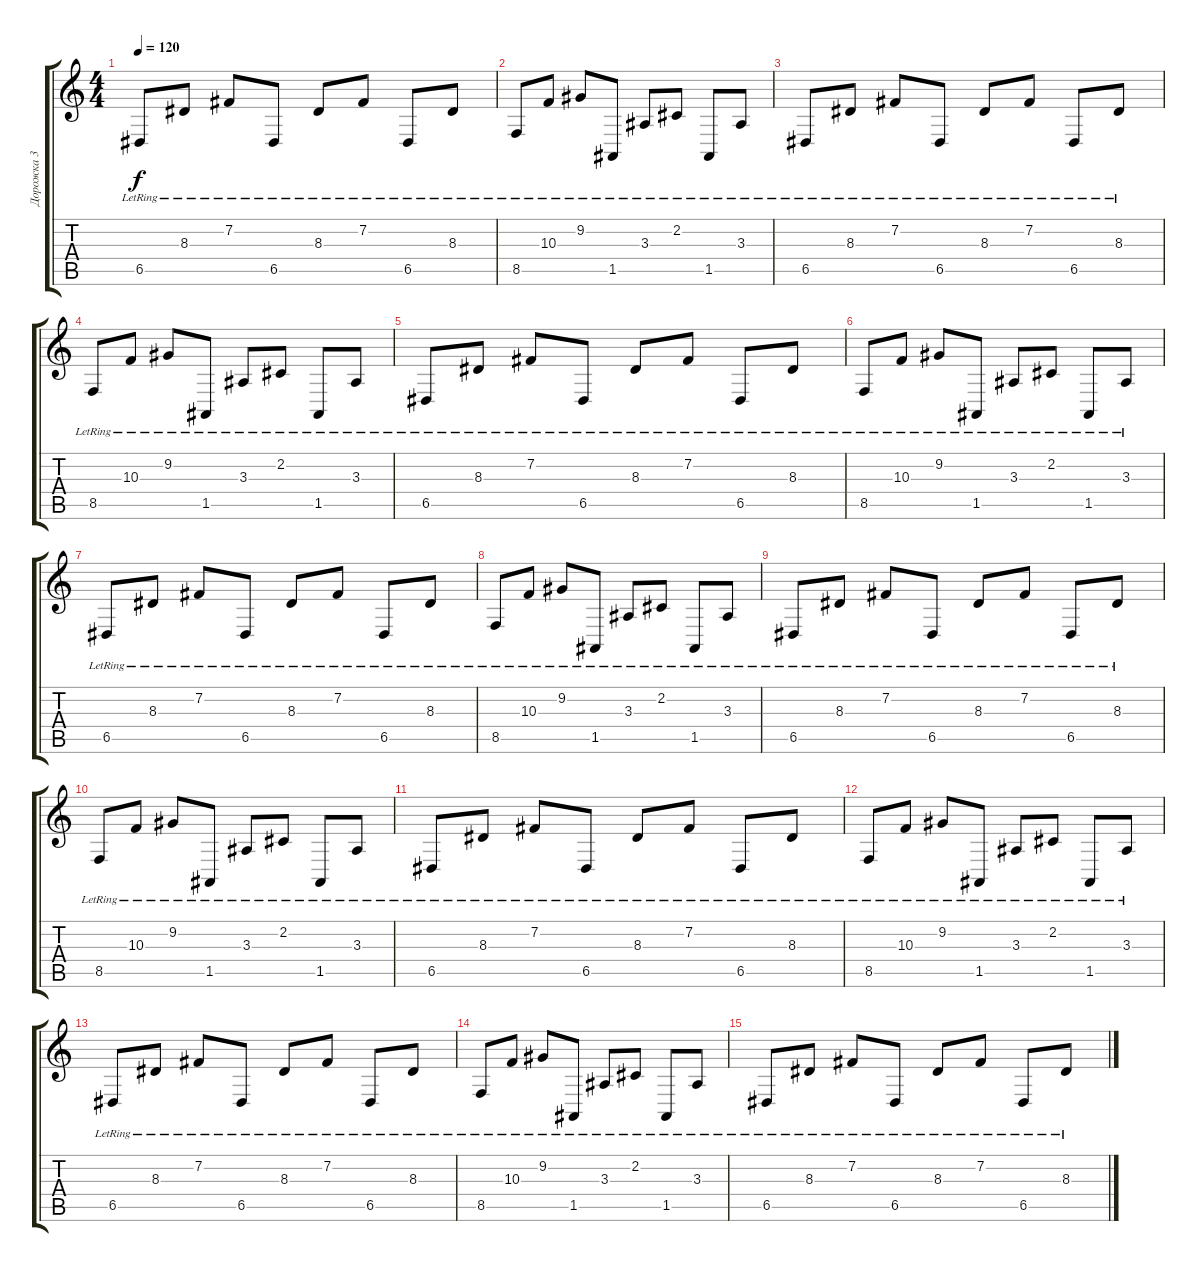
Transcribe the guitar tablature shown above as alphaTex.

\track ("Дорожка 3" "Дорожка 3") {instrument stringensemble1}
\staff {score tabs}
\tuning (E4 B3 G3 D3 A2 D2) {hide}
\ts (4 4)
\tempo 120
\clef g2
\ks c
6.5{lr}.8{dy f volume 11 instrument acousticguitarsteel} 8.3{lr}.8 7.2{lr}.8 6.5{lr}.8 8.3{lr}.8 7.2{lr}.8 6.5{lr}.8 8.3{lr}.8 |
8.5{lr}.8 10.3{lr}.8 9.2{lr}.8 1.5{lr}.8 3.3{lr}.8 2.2{lr}.8 1.5{lr}.8 3.3{lr}.8 |
6.5{lr}.8 8.3{lr}.8 7.2{lr}.8 6.5{lr}.8 8.3{lr}.8 7.2{lr}.8 6.5{lr}.8 8.3{lr}.8 |
8.5{lr}.8 10.3{lr}.8 9.2{lr}.8 1.5{lr}.8 3.3{lr}.8 2.2{lr}.8 1.5{lr}.8 3.3{lr}.8 |
6.5{lr}.8{volume 11 instrument acousticguitarsteel} 8.3{lr}.8 7.2{lr}.8 6.5{lr}.8 8.3{lr}.8 7.2{lr}.8 6.5{lr}.8 8.3{lr}.8 |
8.5{lr}.8 10.3{lr}.8 9.2{lr}.8 1.5{lr}.8 3.3{lr}.8 2.2{lr}.8 1.5{lr}.8 3.3{lr}.8 |
6.5{lr}.8 8.3{lr}.8 7.2{lr}.8 6.5{lr}.8 8.3{lr}.8 7.2{lr}.8 6.5{lr}.8 8.3{lr}.8 |
8.5{lr}.8 10.3{lr}.8 9.2{lr}.8 1.5{lr}.8 3.3{lr}.8 2.2{lr}.8 1.5{lr}.8 3.3{lr}.8 |
6.5{lr}.8 8.3{lr}.8 7.2{lr}.8 6.5{lr}.8 8.3{lr}.8 7.2{lr}.8 6.5{lr}.8 8.3{lr}.8 |
8.5{lr}.8 10.3{lr}.8 9.2{lr}.8 1.5{lr}.8 3.3{lr}.8 2.2{lr}.8 1.5{lr}.8 3.3{lr}.8 |
6.5{lr}.8 8.3{lr}.8 7.2{lr}.8 6.5{lr}.8 8.3{lr}.8 7.2{lr}.8 6.5{lr}.8 8.3{lr}.8 |
8.5{lr}.8 10.3{lr}.8 9.2{lr}.8 1.5{lr}.8 3.3{lr}.8 2.2{lr}.8 1.5{lr}.8 3.3{lr}.8 |
6.5{lr}.8 8.3{lr}.8 7.2{lr}.8 6.5{lr}.8 8.3{lr}.8 7.2{lr}.8 6.5{lr}.8 8.3{lr}.8 |
8.5{lr}.8 10.3{lr}.8 9.2{lr}.8 1.5{lr}.8 3.3{lr}.8 2.2{lr}.8 1.5{lr}.8 3.3{lr}.8 |
6.5{lr}.8 8.3{lr}.8 7.2{lr}.8 6.5{lr}.8 8.3{lr}.8 7.2{lr}.8 6.5{lr}.8 8.3{lr}.8
